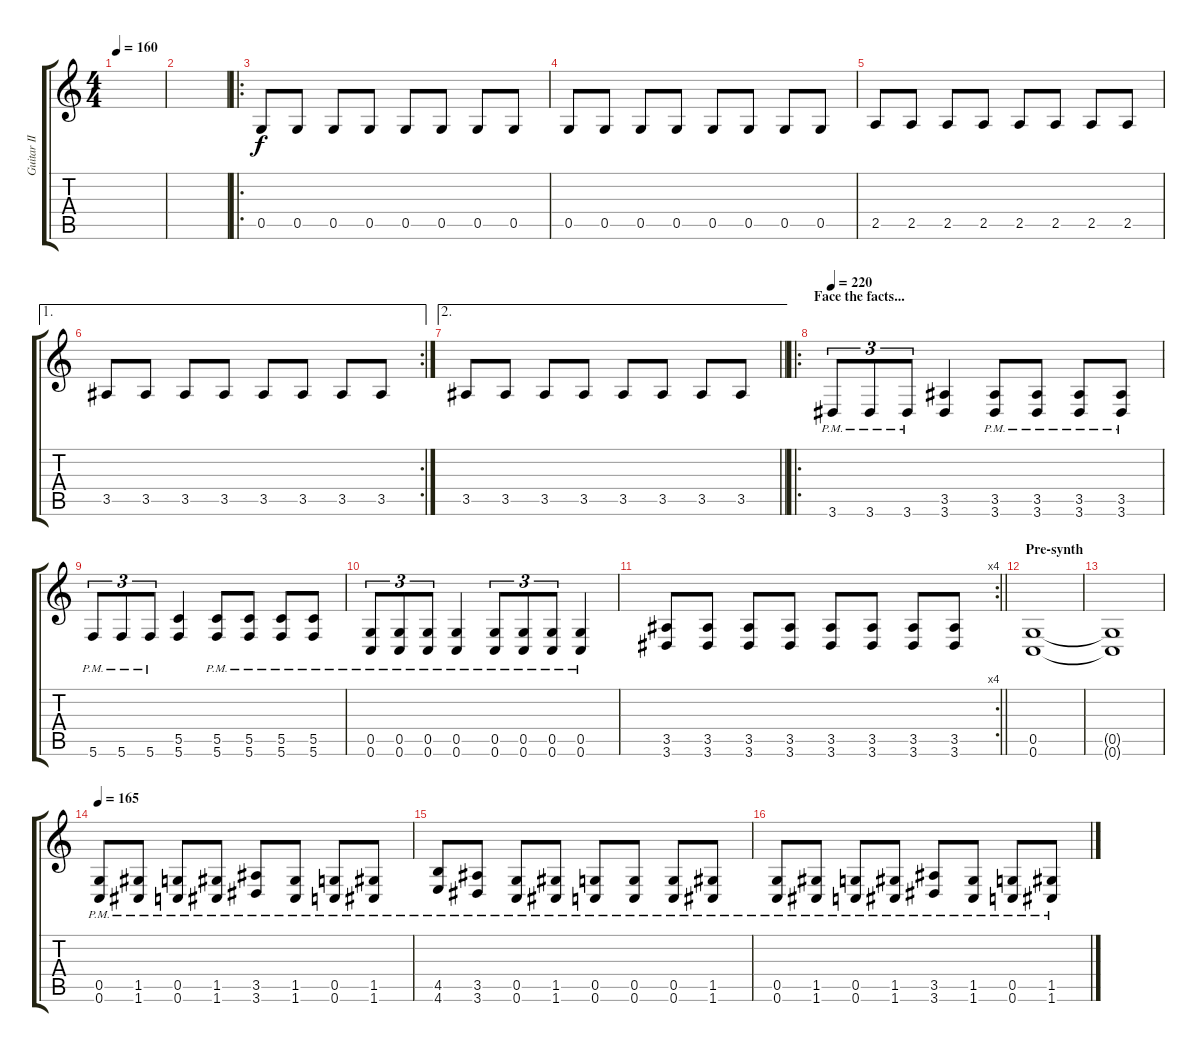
\track ("Guitar II" "Guitar II") {instrument distortionguitar}
\staff {score tabs}
\tuning (D4 A3 F3 C3 G2 C2) {hide}
\ts (4 4)
\tempo 160
\clef g2
\ks c
|
|
\ro
0.5.8 0.5.8 0.5.8 0.5.8 0.5.8 0.5.8 0.5.8 0.5.8 |
0.5.8 0.5.8 0.5.8 0.5.8 0.5.8 0.5.8 0.5.8 0.5.8 |
2.5.8 2.5.8 2.5.8 2.5.8 2.5.8 2.5.8 2.5.8 2.5.8 |
\ae 1
\rc 2
3.5.8 3.5.8 3.5.8 3.5.8 3.5.8 3.5.8 3.5.8 3.5.8 |
\ae 2
\barLineRight lightlight
3.5.8 3.5.8 3.5.8 3.5.8 3.5.8 3.5.8 3.5.8 3.5.8 |
\ro
\section ("" "Face the facts...")
\tempo 220
3.6{pm}.8{tu (3 2)} 3.6{pm}.8{tu (3 2)} 3.6{pm}.8{tu (3 2)} (3.5 3.6).4 (3.5{pm} 3.6{pm}).8 (3.5{pm} 3.6{pm}).8 (3.5{pm} 3.6{pm}).8 (3.5{pm} 3.6{pm}).8 |
5.6{pm}.8{tu (3 2)} 5.6{pm}.8{tu (3 2)} 5.6{pm}.8{tu (3 2)} (5.5 5.6).4 (5.5{pm} 5.6{pm}).8 (5.5{pm} 5.6{pm}).8 (5.5{pm} 5.6{pm}).8 (5.5{pm} 5.6{pm}).8 |
(0.5{pm} 0.6{pm}).8{tu (3 2)} (0.5{pm} 0.6{pm}).8{tu (3 2)} (0.5{pm} 0.6{pm}).8{tu (3 2)} (0.5{pm} 0.6{pm}).4 (0.5{pm} 0.6{pm}).8{tu (3 2)} (0.5{pm} 0.6{pm}).8{tu (3 2)} (0.5{pm} 0.6{pm}).8{tu (3 2)} (0.5{pm} 0.6{pm}).4 |
\rc 4
\barLineRight lightlight
(3.5 3.6).8 (3.5 3.6).8 (3.5 3.6).8 (3.5 3.6).8 (3.5 3.6).8 (3.5 3.6).8 (3.5 3.6).8 (3.5 3.6).8 |
\section ("" "Pre-synth")
(0.5 0.6).1 |
(0.5{t} 0.6{t}).1 |
\tempo 165
(0.5{pm} 0.6{pm}).8 (1.5{pm} 1.6{pm}).8 (0.5{pm} 0.6{pm}).8 (1.5{pm} 1.6{pm}).8 (3.5{pm} 3.6{pm}).8 (1.5{pm} 1.6{pm}).8 (0.5{pm} 0.6{pm}).8 (1.5{pm} 1.6{pm}).8 |
(4.5{pm} 4.6{pm}).8 (3.5{pm} 3.6{pm}).8 (0.5{pm} 0.6{pm}).8 (1.5{pm} 1.6{pm}).8 (0.5{pm} 0.6{pm}).8 (0.5{pm} 0.6{pm}).8 (0.5{pm} 0.6{pm}).8 (1.5{pm} 1.6{pm}).8 |
(0.5{pm} 0.6{pm}).8 (1.5{pm} 1.6{pm}).8 (0.5{pm} 0.6{pm}).8 (1.5{pm} 1.6{pm}).8 (3.5{pm} 3.6{pm}).8 (1.5{pm} 1.6{pm}).8 (0.5{pm} 0.6{pm}).8 (1.5{pm} 1.6{pm}).8
